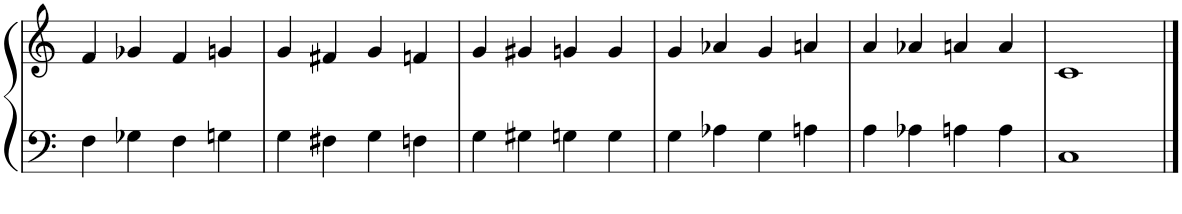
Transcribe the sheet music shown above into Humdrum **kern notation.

**kern	**kern
*part1	*part1
*staff2	*staff1
*I"Piano	*
*I'Pno	*
!!LO:PB:g=z
*clefF4	*clefG2
*k[]	*k[]
*M4/4	*M4/4
=127	=127
4F\	4f/
4G-X\	4g-X/
4F\	4f/
4Gn\	4gn/
=128	=128
4G\	4g/
4F#X\	4f#X/
4G\	4g/
4Fn\	4fn/
=129	=129
4G\	4g/
4G#X\	4g#X/
4Gn\	4gn/
4G\	4g/
=130	=130
4G\	4g/
4A-X\	4a-X/
4G\	4g/
4An\	4an/
=131	=131
4A\	4a/
4A-X\	4a-X/
4An\	4an/
4A\	4a/
=132	=132
1C	1c
==	==
*-	*-
